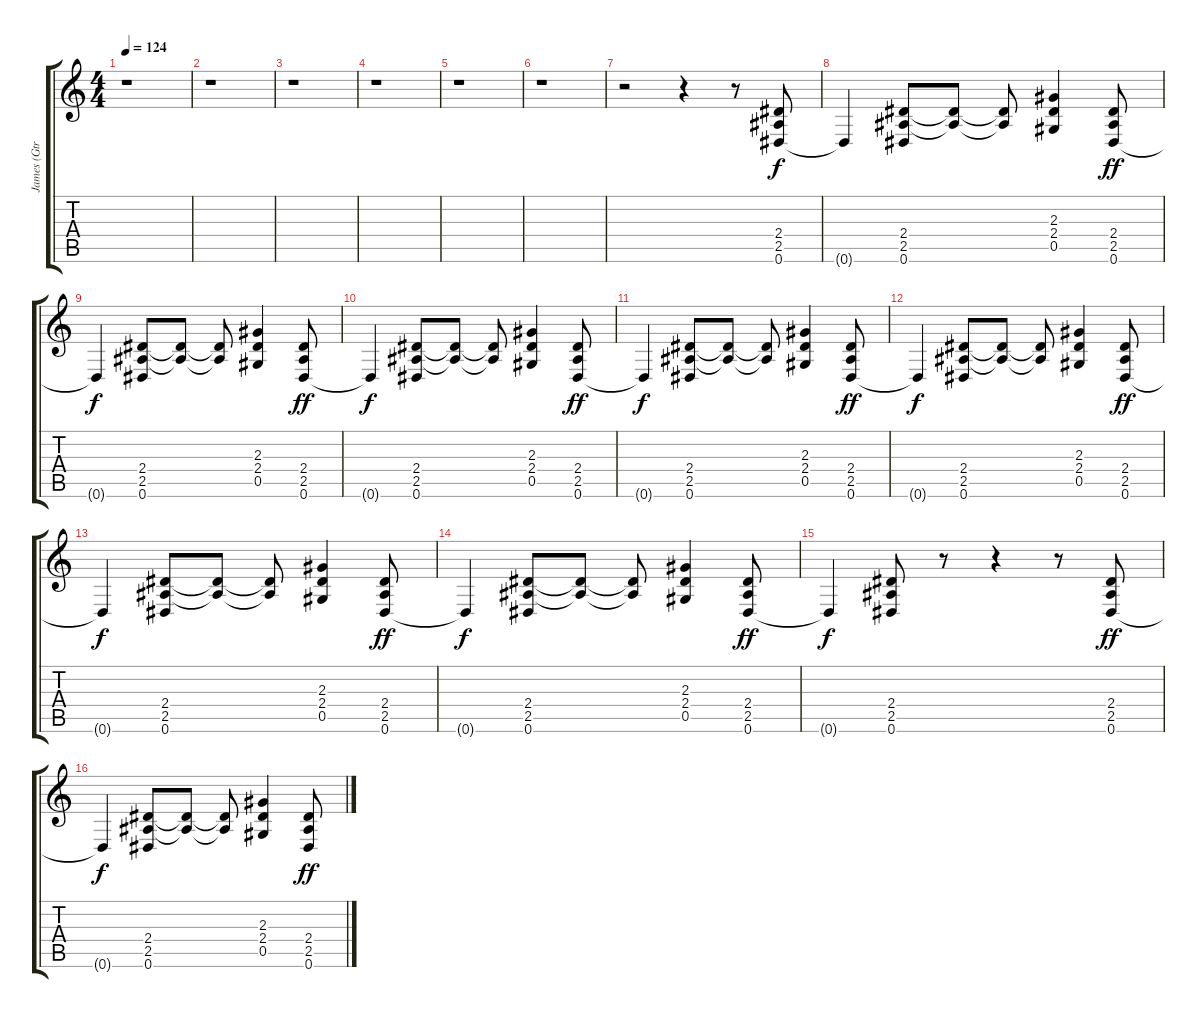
\track ("James (Gtr. 3)" "James (Gtr") {instrument distortionguitar}
\staff {score tabs}
\tuning (Eb4 Bb3 Gb3 Db3 Ab2 Eb2) {hide}
\ts (4 4)
\tempo 124
\clef g2
\ks c
r.1{dy f instrument distortionguitar} |
r.1 |
r.1 |
r.1 |
r.1 |
r.1 |
r.2 r.4 r.8 (2.4 2.5 0.6).8 |
0.6{t}.4 (2.4 2.5 0.6).8 (2.4{t} 2.5{t}).8 (2.4{t} 2.5{t}).8 (2.3 2.4 0.5).4 (2.4 2.5 0.6).8{dy ff} |
0.6{t}.4{dy f} (2.4 2.5 0.6).8 (2.4{t} 2.5{t}).8 (2.4{t} 2.5{t}).8 (2.3 2.4 0.5).4 (2.4 2.5 0.6).8{dy ff} |
0.6{t}.4{dy f} (2.4 2.5 0.6).8 (2.4{t} 2.5{t}).8 (2.4{t} 2.5{t}).8 (2.3 2.4 0.5).4 (2.4 2.5 0.6).8{dy ff} |
0.6{t}.4{dy f} (2.4 2.5 0.6).8 (2.4{t} 2.5{t}).8 (2.4{t} 2.5{t}).8 (2.3 2.4 0.5).4 (2.4 2.5 0.6).8{dy ff} |
0.6{t}.4{dy f} (2.4 2.5 0.6).8 (2.4{t} 2.5{t}).8 (2.4{t} 2.5{t}).8 (2.3 2.4 0.5).4 (2.4 2.5 0.6).8{dy ff} |
0.6{t}.4{dy f} (2.4 2.5 0.6).8 (2.4{t} 2.5{t}).8 (2.4{t} 2.5{t}).8 (2.3 2.4 0.5).4 (2.4 2.5 0.6).8{dy ff} |
0.6{t}.4{dy f} (2.4 2.5 0.6).8 (2.4{t} 2.5{t}).8 (2.4{t} 2.5{t}).8 (2.3 2.4 0.5).4 (2.4 2.5 0.6).8{dy ff} |
0.6{t}.4{dy f} (2.4 2.5 0.6).8 r.8 r.4 r.8 (2.4 2.5 0.6).8{dy ff instrument overdrivenguitar} |
0.6{t}.4{dy f} (2.4 2.5 0.6).8 (2.4{t} 2.5{t}).8 (2.4{t} 2.5{t}).8 (2.3 2.4 0.5).4 (2.4 2.5 0.6).8{dy ff}
